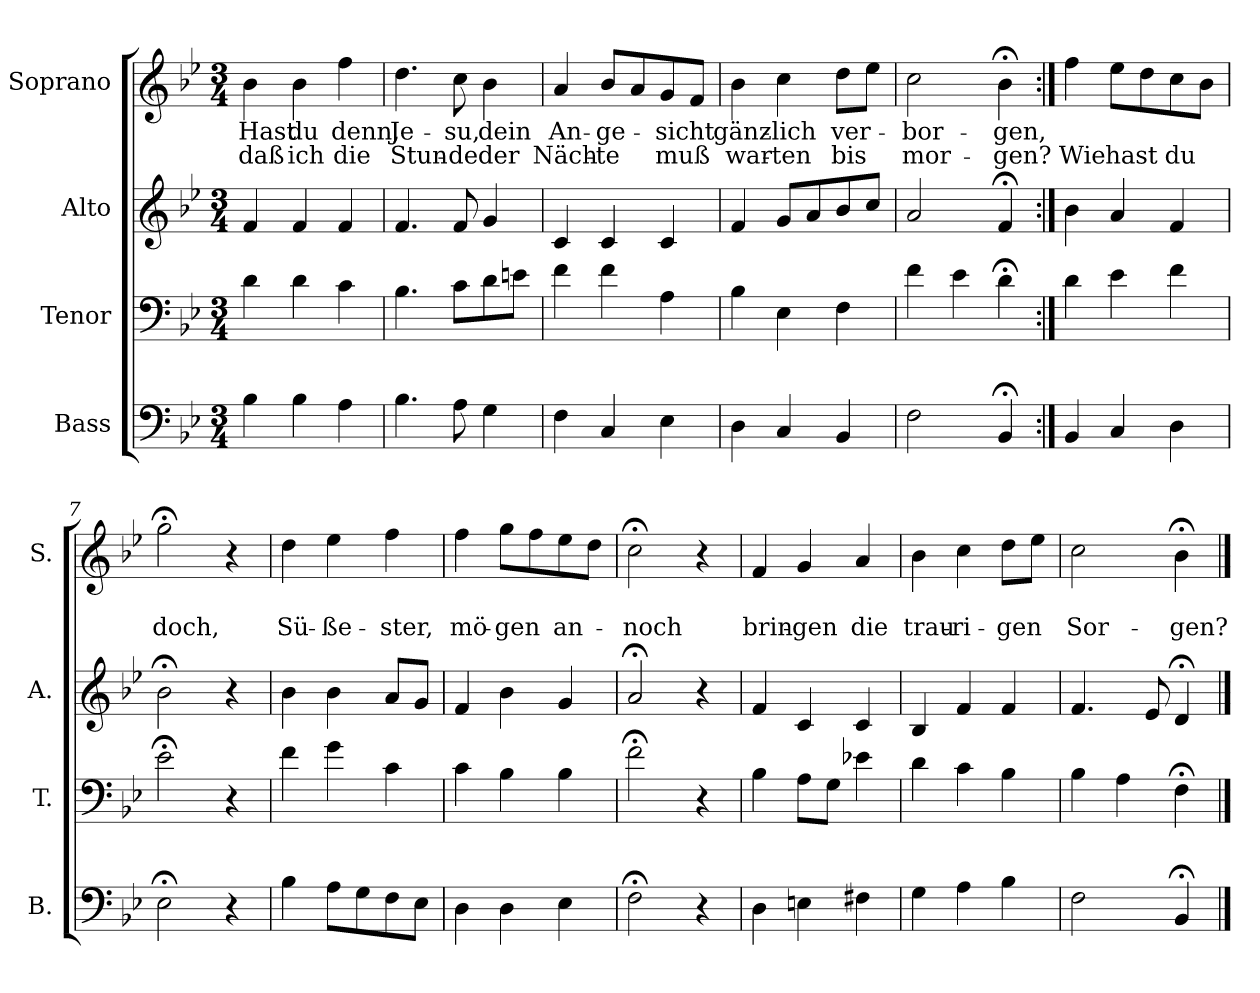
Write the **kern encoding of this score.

**kern	**kern	**kern	**kern	**text	**text
*part4	*part3	*part2	*part1	*part1	*part1
*staff4	*staff3	*staff2	*staff1	*staff1	*staff1
*I"Bass	*I"Tenor	*I"Alto	*I"Soprano	*	*
*I'B.	*I'T.	*I'A.	*I'S.	*	*
*clefF4	*clefF4	*clefG2	*clefG2	*	*
*k[b-e-]	*k[b-e-]	*k[b-e-]	*k[b-e-]	*	*
*B-:	*B-:	*B-:	*B-:	*	*
*M3/4	*M3/4	*M3/4	*M3/4	*	*
=1	=1	=1	=1	=1	=1
4B-\	4d\	4f/	4b-\	Hast	daß
4B-\	4d\	4f/	4b-\	du	ich
4A\	4c\	4f/	4ff\	denn,	die
=2	=2	=2	=2	=2	=2
4.B-\	4.B-\	4.f/	4.dd\	Je-	Stun-
8A\	8c\L	8f/	8cc\	-su,	-de
4G\	8d\	4g/	4b-\	dein	der
.	8en\J	.	.	.	.
=3	=3	=3	=3	=3	=3
4F\	4f\	4c/	4a/	An-	Näch-
4C/	4f\	4c/	8b-/L	-ge-	-te
.	.	.	8a/	.	.
4E-\	4A\	4c/	8g/	-sicht	muß
.	.	.	8f/J	.	.
=4	=4	=4	=4	=4	=4
4D\	4B-\	4f/	4b-\	gänz-	war-
4C/	4E-\	8g/L	4cc\	-lich	-ten
.	.	8a/	.	.	.
4BB-/	4F\	8b-/	8dd\L	ver-	bis
.	.	8cc/J	8ee-\J	.	.
=5	=5	=5	=5	=5	=5
2F\	4f\	2a/	2cc\	-bor-	mor-
.	4e-\	.	.	.	.
4BB-;</	4d;<\	4f;</	4b-;<\	-gen,	-gen?
!!LO:LB:g=z
=6:|!	=6:|!	=6:|!	=6:|!	=6:|!	=6:|!
4BB-/	4d\	4b-\	4ff\	.	Wie
4C/	4e-\	4a/	8ee-\L	.	hast
.	.	.	8dd\	.	.
4D\	4f\	4f/	8cc\	.	du
.	.	.	8b-\J	.	.
=7	=7	=7	=7	=7	=7
2E-;<\	2e-;<\	2b-;<\	2gg;<\	.	doch,
4r	4r	4r	4r	.	.
=8	=8	=8	=8	=8	=8
4B-\	4f\	4b-\	4dd\	.	Sü-
8A\L	4g\	4b-\	4ee-\	.	-ße-
8G\	.	.	.	.	.
8F\	4c\	8a/L	4ff\	.	-ster,
8E-\J	.	8g/J	.	.	.
=9	=9	=9	=9	=9	=9
4D\	4c\	4f/	4ff\	.	mö-
4D\	4B-\	4b-\	8gg\L	.	-gen
.	.	.	8ff\	.	.
4E-\	4B-\	4g/	8ee-\	.	an-
.	.	.	8dd\J	.	.
=10	=10	=10	=10	=10	=10
2F;<\	2f;<\	2a;</	2cc;<\	.	-noch
4r	4r	4r	4r	.	.
=11	=11	=11	=11	=11	=11
4D\	4B-\	4f/	4f/	.	brin-
4En\	8A\L	4c/	4g/	.	-gen
.	8G\J	.	.	.	.
4F#X\	4e-X\	4c/	4a/	.	die
=12	=12	=12	=12	=12	=12
4G\	4d\	4B-/	4b-\	.	trau-
4A\	4c\	4f/	4cc\	.	-ri-
4B-\	4B-\	4f/	8dd\L	.	-gen
.	.	.	8ee-\J	.	.
=13	=13	=13	=13	=13	=13
2F\	4B-\	4.f/	2cc\	.	Sor-
.	4A\	.	.	.	.
.	.	8e-/	.	.	.
4BB-;</	4F;<\	4d;</	4b-;<\	.	-gen?
==	==	==	==	==	==
*-	*-	*-	*-	*-	*-
